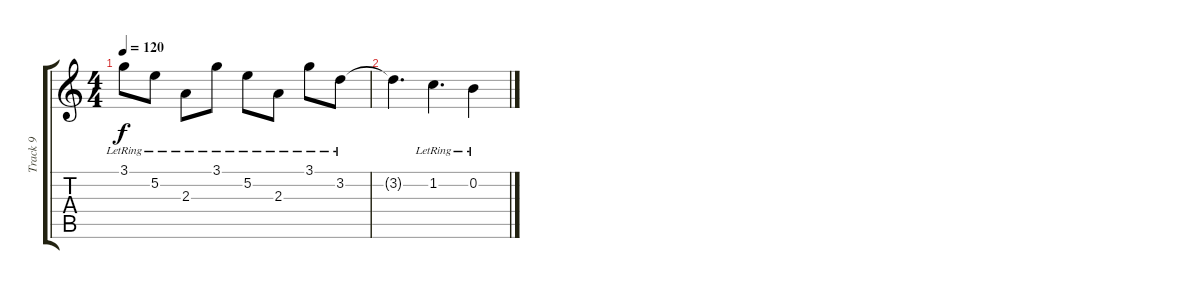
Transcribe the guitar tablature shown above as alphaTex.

\track ("Track 9" "Track 9") {instrument acousticguitarsteel}
\staff {score tabs}
\tuning (E4 B3 G3 D3 A2 E2) {hide}
\ts (4 4)
\tempo 120
\clef g2
\ks c
3.1{lr}.8{dy f} 5.2{lr}.8 2.3{lr}.8 3.1{lr}.8 5.2{lr}.8 2.3{lr}.8 3.1{lr}.8 3.2{lr}.8 |
3.2{t}.4{d} 1.2{lr}.4{d} 0.2{lr}.4
